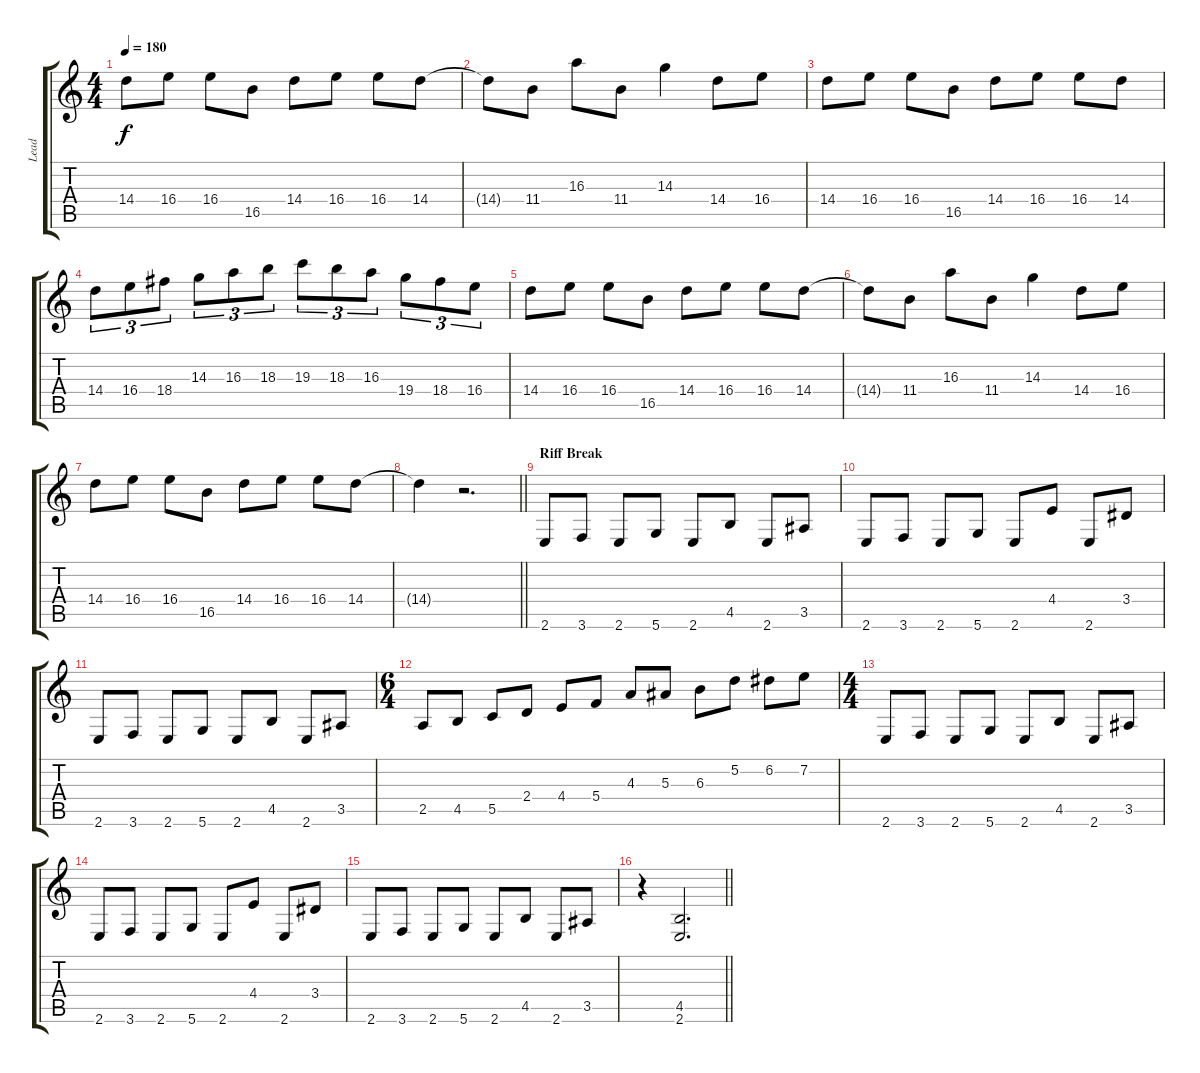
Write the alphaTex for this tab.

\track ("Lead" "Lead") {instrument distortionguitar}
\staff {score tabs}
\tuning (D4 A3 F3 C3 G2 D2) {hide}
\ts (4 4)
\tempo 180
\clef g2
\ks c
14.4.8{dy f} 16.4.8 16.4.8 16.5.8 14.4.8 16.4.8 16.4.8 14.4.8 |
14.4{t}.8 11.4.8 16.3.8 11.4.8 14.3.4 14.4.8 16.4.8 |
14.4.8 16.4.8 16.4.8 16.5.8 14.4.8 16.4.8 16.4.8 14.4.8 |
14.4.8{tu (3 2)} 16.4.8{tu (3 2)} 18.4.8{tu (3 2)} 14.3.8{tu (3 2)} 16.3.8{tu (3 2)} 18.3.8{tu (3 2)} 19.3.8{tu (3 2)} 18.3.8{tu (3 2)} 16.3.8{tu (3 2)} 19.4.8{tu (3 2)} 18.4.8{tu (3 2)} 16.4.8{tu (3 2)} |
14.4.8 16.4.8 16.4.8 16.5.8 14.4.8 16.4.8 16.4.8 14.4.8 |
14.4{t}.8 11.4.8 16.3.8 11.4.8 14.3.4 14.4.8 16.4.8 |
14.4.8 16.4.8 16.4.8 16.5.8 14.4.8 16.4.8 16.4.8 14.4.8 |
\barLineRight lightlight
14.4{t}.4 r.2{d} |
\section ("" "Riff Break")
2.6.8 3.6.8 2.6.8 5.6.8 2.6.8 4.5.8 2.6.8 3.5.8 |
2.6.8 3.6.8 2.6.8 5.6.8 2.6.8 4.4.8 2.6.8 3.4.8 |
2.6.8 3.6.8 2.6.8 5.6.8 2.6.8 4.5.8 2.6.8 3.5.8 |
\ts (6 4)
2.5.8 4.5.8 5.5.8 2.4.8 4.4.8 5.4.8 4.3.8 5.3.8 6.3.8 5.2.8 6.2.8 7.2.8 |
\ts (4 4)
2.6.8 3.6.8 2.6.8 5.6.8 2.6.8 4.5.8 2.6.8 3.5.8 |
2.6.8 3.6.8 2.6.8 5.6.8 2.6.8 4.4.8 2.6.8 3.4.8 |
2.6.8 3.6.8 2.6.8 5.6.8 2.6.8 4.5.8 2.6.8 3.5.8 |
\barLineRight lightlight
r.4{volume 0} (4.5 2.6).2{d volume 13}
